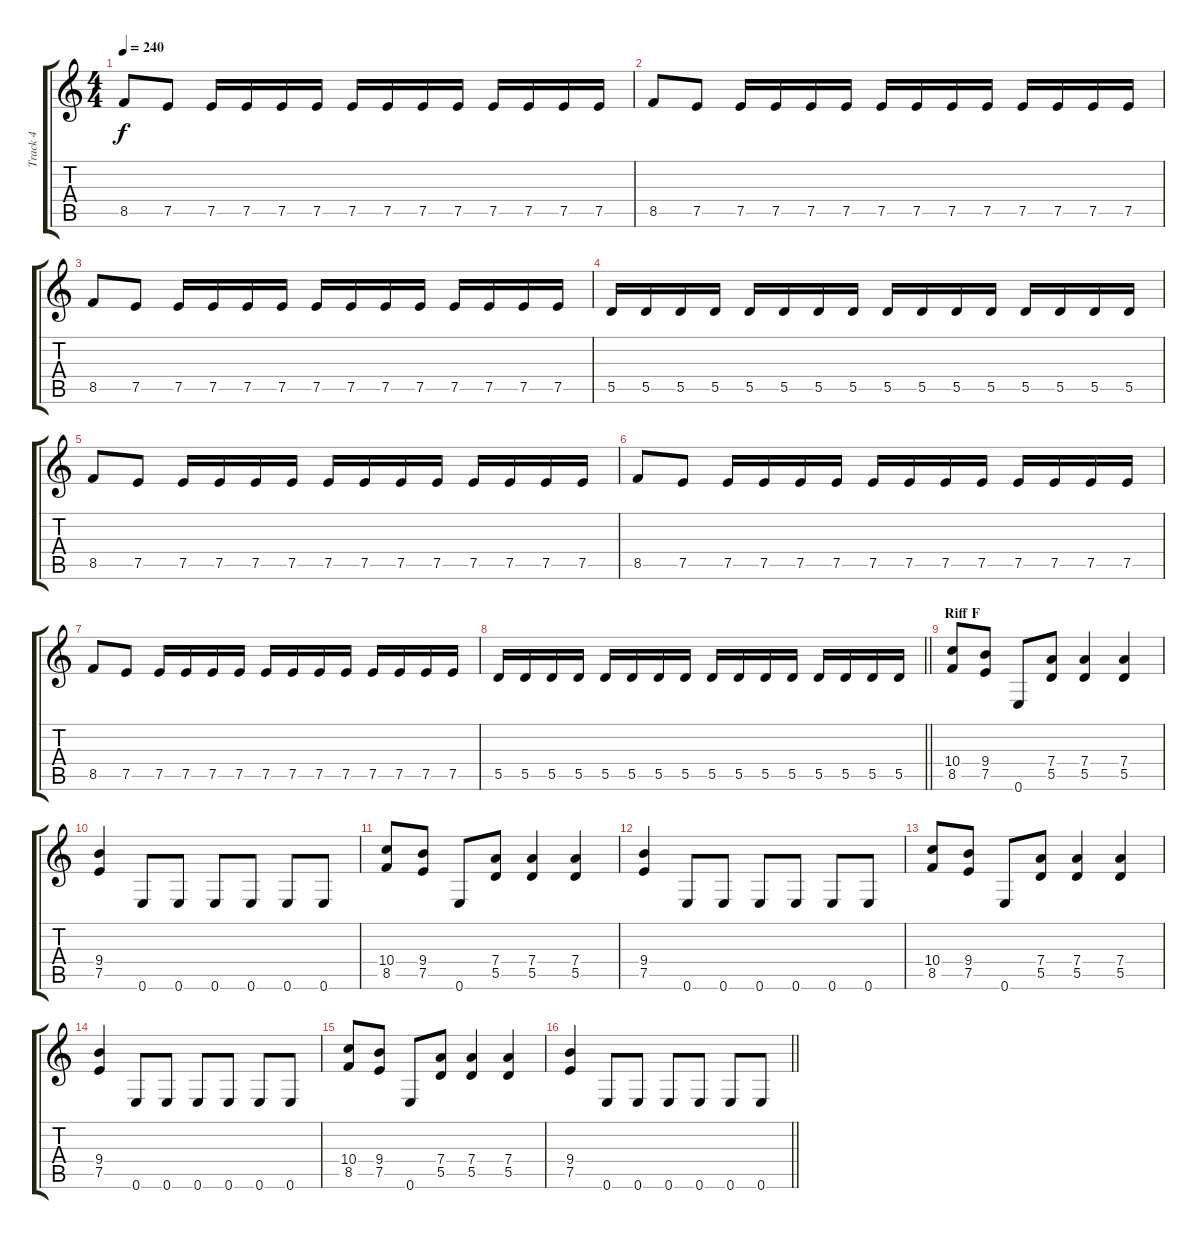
\track ("Track 4" "Track 4") {instrument distortionguitar}
\staff {score tabs}
\tuning (E4 B3 G3 D3 A2 E2) {hide}
\ts (4 4)
\tempo 240
\clef g2
\ks c
8.5.8{dy f} 7.5.8 7.5.16 7.5.16 7.5.16 7.5.16 7.5.16 7.5.16 7.5.16 7.5.16 7.5.16 7.5.16 7.5.16 7.5.16 |
8.5.8 7.5.8 7.5.16 7.5.16 7.5.16 7.5.16 7.5.16 7.5.16 7.5.16 7.5.16 7.5.16 7.5.16 7.5.16 7.5.16 |
8.5.8 7.5.8 7.5.16 7.5.16 7.5.16 7.5.16 7.5.16 7.5.16 7.5.16 7.5.16 7.5.16 7.5.16 7.5.16 7.5.16 |
5.5.16 5.5.16 5.5.16 5.5.16 5.5.16 5.5.16 5.5.16 5.5.16 5.5.16 5.5.16 5.5.16 5.5.16 5.5.16 5.5.16 5.5.16 5.5.16 |
8.5.8 7.5.8 7.5.16 7.5.16 7.5.16 7.5.16 7.5.16 7.5.16 7.5.16 7.5.16 7.5.16 7.5.16 7.5.16 7.5.16 |
8.5.8 7.5.8 7.5.16 7.5.16 7.5.16 7.5.16 7.5.16 7.5.16 7.5.16 7.5.16 7.5.16 7.5.16 7.5.16 7.5.16 |
8.5.8 7.5.8 7.5.16 7.5.16 7.5.16 7.5.16 7.5.16 7.5.16 7.5.16 7.5.16 7.5.16 7.5.16 7.5.16 7.5.16 |
\barLineRight lightlight
5.5.16 5.5.16 5.5.16 5.5.16 5.5.16 5.5.16 5.5.16 5.5.16 5.5.16 5.5.16 5.5.16 5.5.16 5.5.16 5.5.16 5.5.16 5.5.16 |
\section ("" "Riff F")
(10.4 8.5).8 (9.4 7.5).8 0.6.8 (7.4 5.5).8 (7.4 5.5).4 (7.4 5.5).4 |
(9.4 7.5).4 0.6.8 0.6.8 0.6.8 0.6.8 0.6.8 0.6.8 |
(10.4 8.5).8 (9.4 7.5).8 0.6.8 (7.4 5.5).8 (7.4 5.5).4 (7.4 5.5).4 |
(9.4 7.5).4 0.6.8 0.6.8 0.6.8 0.6.8 0.6.8 0.6.8 |
(10.4 8.5).8 (9.4 7.5).8 0.6.8 (7.4 5.5).8 (7.4 5.5).4 (7.4 5.5).4 |
(9.4 7.5).4 0.6.8 0.6.8 0.6.8 0.6.8 0.6.8 0.6.8 |
(10.4 8.5).8 (9.4 7.5).8 0.6.8 (7.4 5.5).8 (7.4 5.5).4 (7.4 5.5).4 |
\barLineRight lightlight
(9.4 7.5).4 0.6.8 0.6.8 0.6.8 0.6.8 0.6.8 0.6.8
